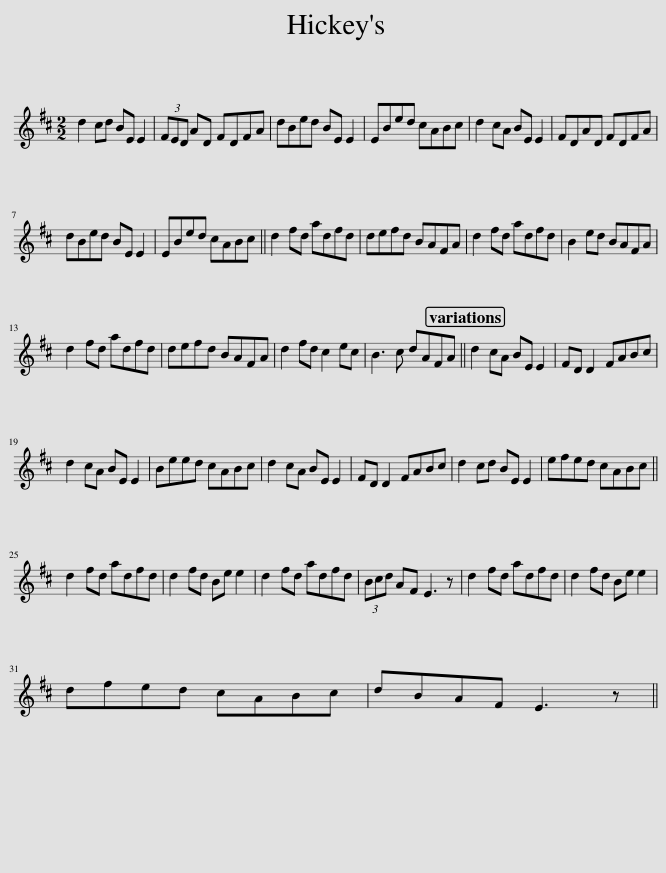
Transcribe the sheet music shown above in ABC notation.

X:1
L:1/8
M:2/2
I:linebreak $
K:D
V:1 treble
V:1
 d2 cd BE E2 | (3FED AD FDFA | dBed BE E2 | EBed cABc | d2 cA BE E2 | %5
 FDAD FDFA |$ dBed BE E2 | EBed cABc || d2 fd adfd | defd BAFA | %10
 d2 fd adfd | B2 ed BAFA |$ d2 fd adfd | defd BAFA | d2 fd c2 ec | %15
 B3 c dAFA || d2 cA BE E2 | FD D2 FABc |$ d2 cA BE E2 | Beed cABc | %20
 d2 cA BE E2 | FD D2 FABc | d2 cd BE E2 | efed cABc ||$ d2 fd adfd | %25
 d2 fd Be e2 | d2 fd adfd | (3Bcd AF E3 z | d2 fd adfd | d2 fd Be e2 |$ %30
 dfed cABc | dBAF E3 z || %32
